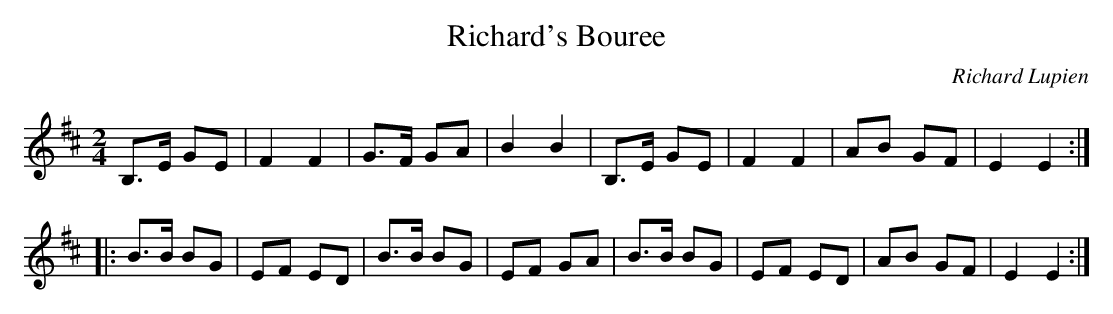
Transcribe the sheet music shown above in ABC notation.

X:1
T:Richard's Bouree
C:Richard Lupien
M:2/4
L:1/8
K:Bmin
B,>E GE | F2 F2 | G>F GA | B2B2 |B,>E GE | F2F2 | AB GF | E2E2 ::
B>B BG | EF ED | B>B BG | EF GA | B>B BG | EF ED | AB GF | E2 E2 :|
